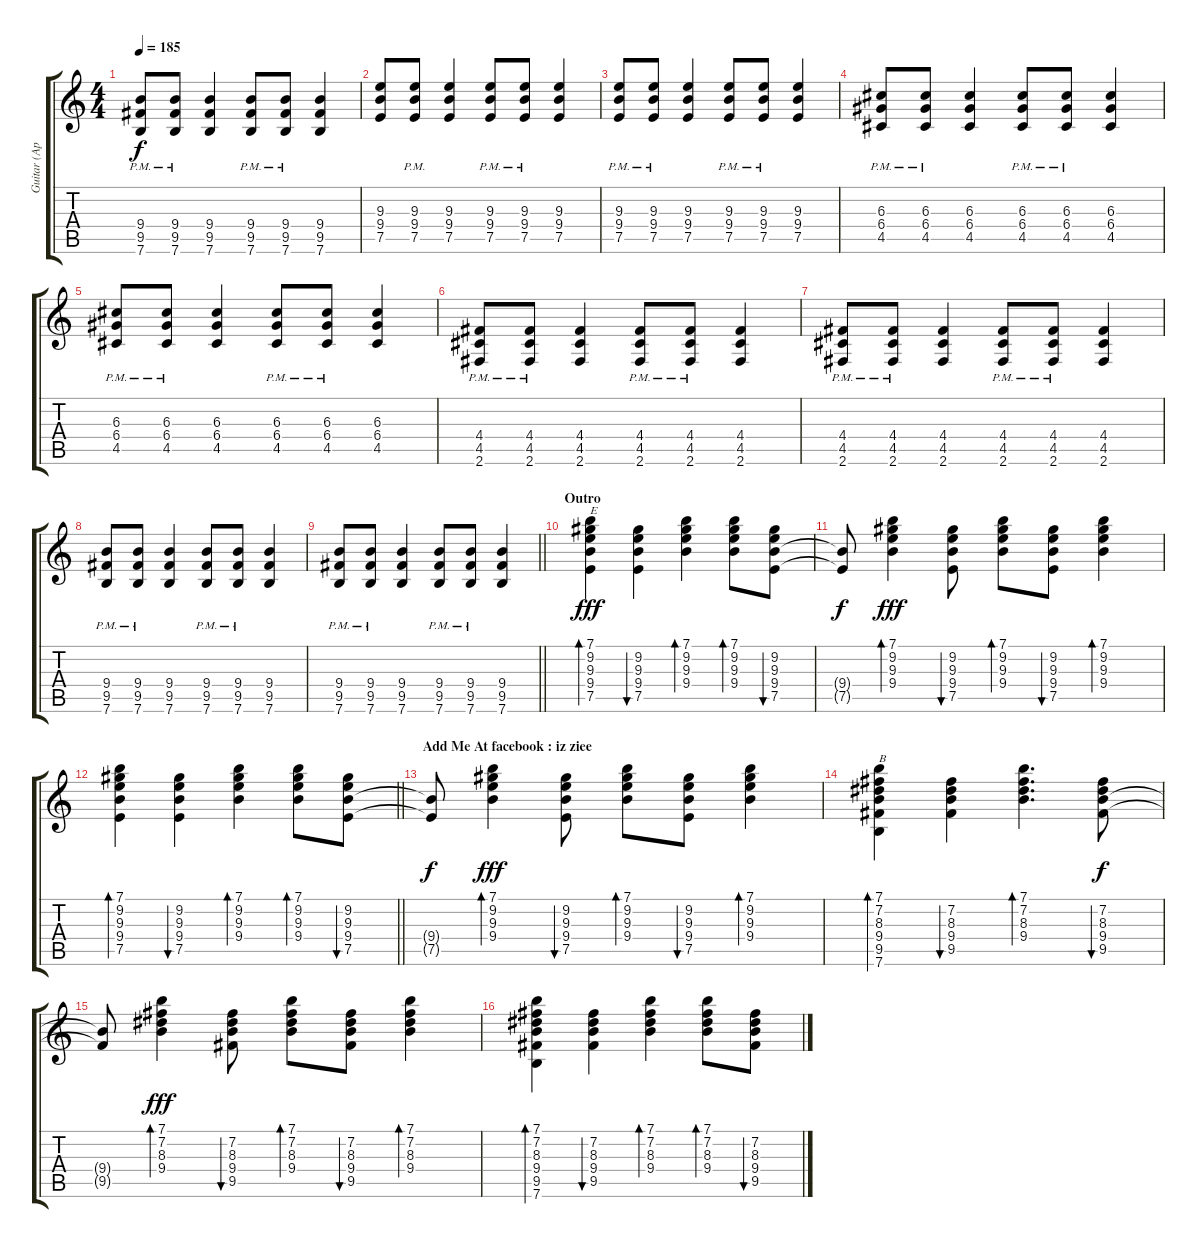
\track ("Guitar (Apoy) " "Guitar (Ap") {instrument electricguitarclean}
\staff {score tabs}
\tuning (E4 B3 G3 D3 A2 E2) {hide}
\ts (4 4)
\tempo 185
\clef g2
\ks c
(9.4 9.5 7.6{pm}).8{dy f} (9.4 9.5 7.6{pm}).8 (9.4 9.5 7.6).4 (9.4 9.5 7.6{pm}).8 (9.4 9.5 7.6{pm}).8 (9.4 9.5 7.6).4 |
(9.3 9.4 7.5).8 (9.3 9.4{pm} 7.5).8 (9.3 9.4 7.5).4 (9.3 9.4{pm} 7.5).8 (9.3 9.4{pm} 7.5).8 (9.3 9.4 7.5).4 |
(9.3 9.4{pm} 7.5).8 (9.3 9.4{pm} 7.5).8 (9.3 9.4 7.5).4 (9.3 9.4{pm} 7.5).8 (9.3 9.4{pm} 7.5).8 (9.3 9.4 7.5).4 |
(6.3 6.4{pm} 4.5).8 (6.3 6.4{pm} 4.5).8 (6.3 6.4 4.5).4 (6.3 6.4{pm} 4.5).8 (6.3 6.4{pm} 4.5).8 (6.3 6.4 4.5).4 |
(6.3 6.4{pm} 4.5).8 (6.3 6.4{pm} 4.5).8 (6.3 6.4 4.5).4 (6.3 6.4{pm} 4.5).8 (6.3 6.4{pm} 4.5).8 (6.3 6.4 4.5).4 |
(4.4 4.5{pm} 2.6).8 (4.4 4.5{pm} 2.6).8 (4.4 4.5 2.6).4 (4.4 4.5{pm} 2.6).8 (4.4 4.5{pm} 2.6).8 (4.4 4.5 2.6).4 |
(4.4 4.5{pm} 2.6).8 (4.4 4.5{pm} 2.6).8 (4.4 4.5 2.6).4 (4.4 4.5{pm} 2.6).8 (4.4 4.5{pm} 2.6).8 (4.4 4.5 2.6).4 |
(9.4 9.5 7.6{pm}).8 (9.4 9.5 7.6{pm}).8 (9.4 9.5 7.6).4 (9.4 9.5 7.6{pm}).8 (9.4 9.5 7.6{pm}).8 (9.4 9.5 7.6).4 |
\barLineRight lightlight
(9.4 9.5 7.6{pm}).8 (9.4 9.5 7.6{pm}).8 (9.4 9.5 7.6).4 (9.4 9.5 7.6{pm}).8 (9.4 9.5 7.6{pm}).8 (9.4 9.5 7.6).4 |
\section ("" "Outro")
(7.1 9.2 9.3 9.4 7.5).4{bd 30 txt "E" dy fff volume 13 balance 8 instrument electricguitarclean} (9.2 9.3 9.4 7.5).4{bu 30} (7.1 9.2 9.3 9.4).4{bd 30} (7.1 9.2 9.3 9.4).8{bd 30} (9.2 9.3 9.4 7.5).8{bu 30} |
(9.4{t} 7.5{t}).8{dy f} (7.1 9.2 9.3 9.4).4{bd 30 dy fff} (9.2 9.3 9.4 7.5).8{bu 30} (7.1 9.2 9.3 9.4).8{bd 30} (9.2 9.3 9.4 7.5).8{bu 30} (7.1 9.2 9.3 9.4).4{bd 30} |
\barLineRight lightlight
(7.1 9.2 9.3 9.4 7.5).4{bd 30} (9.2 9.3 9.4 7.5).4{bu 30} (7.1 9.2 9.3 9.4).4{bd 30} (7.1 9.2 9.3 9.4).8{bd 30} (9.2 9.3 9.4 7.5).8{bu 30} |
\section ("" "Add Me At facebook : iz ziee")
(9.4{t} 7.5{t}).8{dy f} (7.1 9.2 9.3 9.4).4{bd 30 dy fff} (9.2 9.3 9.4 7.5).8{bu 30} (7.1 9.2 9.3 9.4).8{bd 30} (9.2 9.3 9.4 7.5).8{bu 30} (7.1 9.2 9.3 9.4).4{bd 30} |
(7.1 7.2 8.3 9.4 9.5 7.6).4{bd 30 txt "B"} (7.2 8.3 9.4 9.5).4{bu 30} (7.1 7.2 8.3 9.4).4{d bd 30} (7.2 8.3 9.4 9.5).8{bu 30 dy f} |
(9.4{t} 9.5{t}).8 (7.1 7.2 8.3 9.4).4{bd 30 dy fff} (7.2 8.3 9.4 9.5).8{bu 30} (7.1 7.2 8.3 9.4).8{bd 30} (7.2 8.3 9.4 9.5).8{bu 30} (7.1 7.2 8.3 9.4).4{bd 30} |
(7.1 7.2 8.3 9.4 9.5 7.6).4{bd 30} (7.2 8.3 9.4 9.5).4{bu 30} (7.1 7.2 8.3 9.4).4{bd 30} (7.1 7.2 8.3 9.4).8{bd 30} (7.2 8.3 9.4 9.5).8{bu 30}
